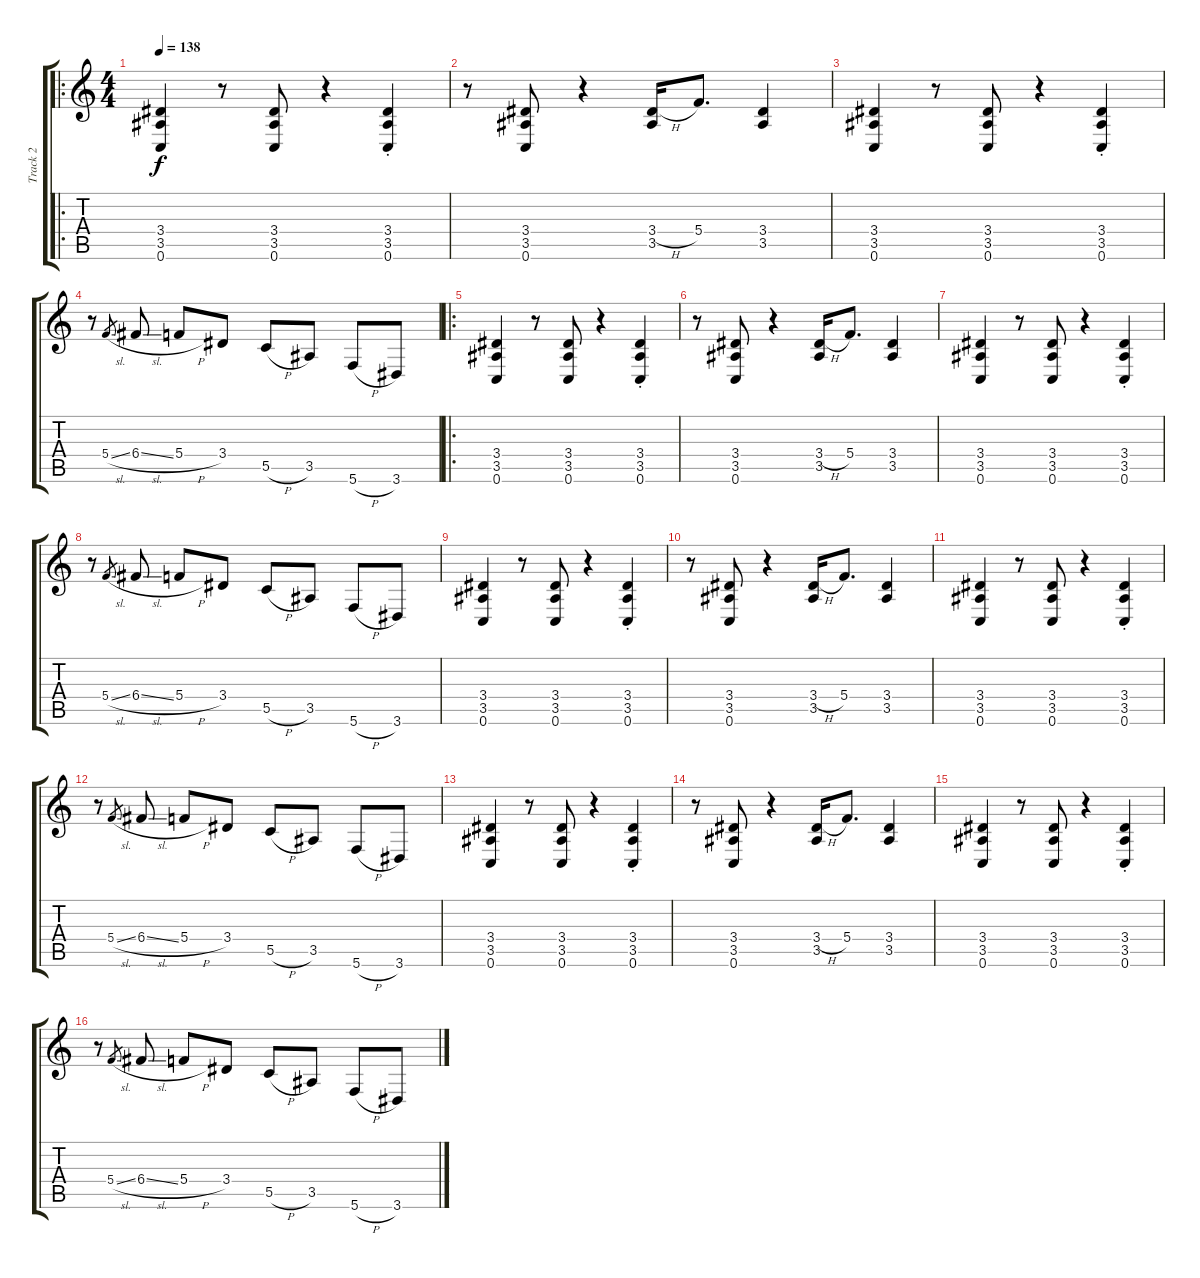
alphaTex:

\track ("Track 2" "Track 2") {instrument distortionguitar}
\staff {score tabs}
\tuning (D4 A3 F3 C3 G2 C2) {hide}
\ro
\ts (4 4)
\tempo 138
\clef g2
\ks c
(3.4 3.5 0.6).4{dy f} r.8 (3.4 3.5 0.6).8 r.4 (3.4{st} 3.5{st} 0.6{st}).4 |
r.8 (3.4 3.5 0.6).8 r.4 (3.4{h} 3.5).16 5.4.8{d} (3.4 3.5).4 |
(3.4 3.5 0.6).4 r.8 (3.4 3.5 0.6).8 r.4 (3.4{st} 3.5{st} 0.6{st}).4 |
r.8 5.4{sl}.8{gr} 6.4{sl}.8 5.4{h}.8 3.4.8 5.5{h}.8 3.5.8 5.6{h}.8 3.6.8 |
\ro
(3.4 3.5 0.6).4 r.8 (3.4 3.5 0.6).8 r.4 (3.4{st} 3.5{st} 0.6{st}).4 |
r.8 (3.4 3.5 0.6).8 r.4 (3.4{h} 3.5).16 5.4.8{d} (3.4 3.5).4 |
(3.4 3.5 0.6).4 r.8 (3.4 3.5 0.6).8 r.4 (3.4{st} 3.5{st} 0.6{st}).4 |
r.8 5.4{sl}.8{gr} 6.4{sl}.8 5.4{h}.8 3.4.8 5.5{h}.8 3.5.8 5.6{h}.8 3.6.8 |
(3.4 3.5 0.6).4 r.8 (3.4 3.5 0.6).8 r.4 (3.4{st} 3.5{st} 0.6{st}).4 |
r.8 (3.4 3.5 0.6).8 r.4 (3.4{h} 3.5).16 5.4.8{d} (3.4 3.5).4 |
(3.4 3.5 0.6).4 r.8 (3.4 3.5 0.6).8 r.4 (3.4{st} 3.5{st} 0.6{st}).4 |
r.8 5.4{sl}.8{gr} 6.4{sl}.8 5.4{h}.8 3.4.8 5.5{h}.8 3.5.8 5.6{h}.8 3.6.8 |
(3.4 3.5 0.6).4 r.8 (3.4 3.5 0.6).8 r.4 (3.4{st} 3.5{st} 0.6{st}).4 |
r.8 (3.4 3.5 0.6).8 r.4 (3.4{h} 3.5).16 5.4.8{d} (3.4 3.5).4 |
(3.4 3.5 0.6).4 r.8 (3.4 3.5 0.6).8 r.4 (3.4{st} 3.5{st} 0.6{st}).4 |
r.8 5.4{sl}.8{gr} 6.4{sl}.8 5.4{h}.8 3.4.8 5.5{h}.8 3.5.8 5.6{h}.8 3.6.8
